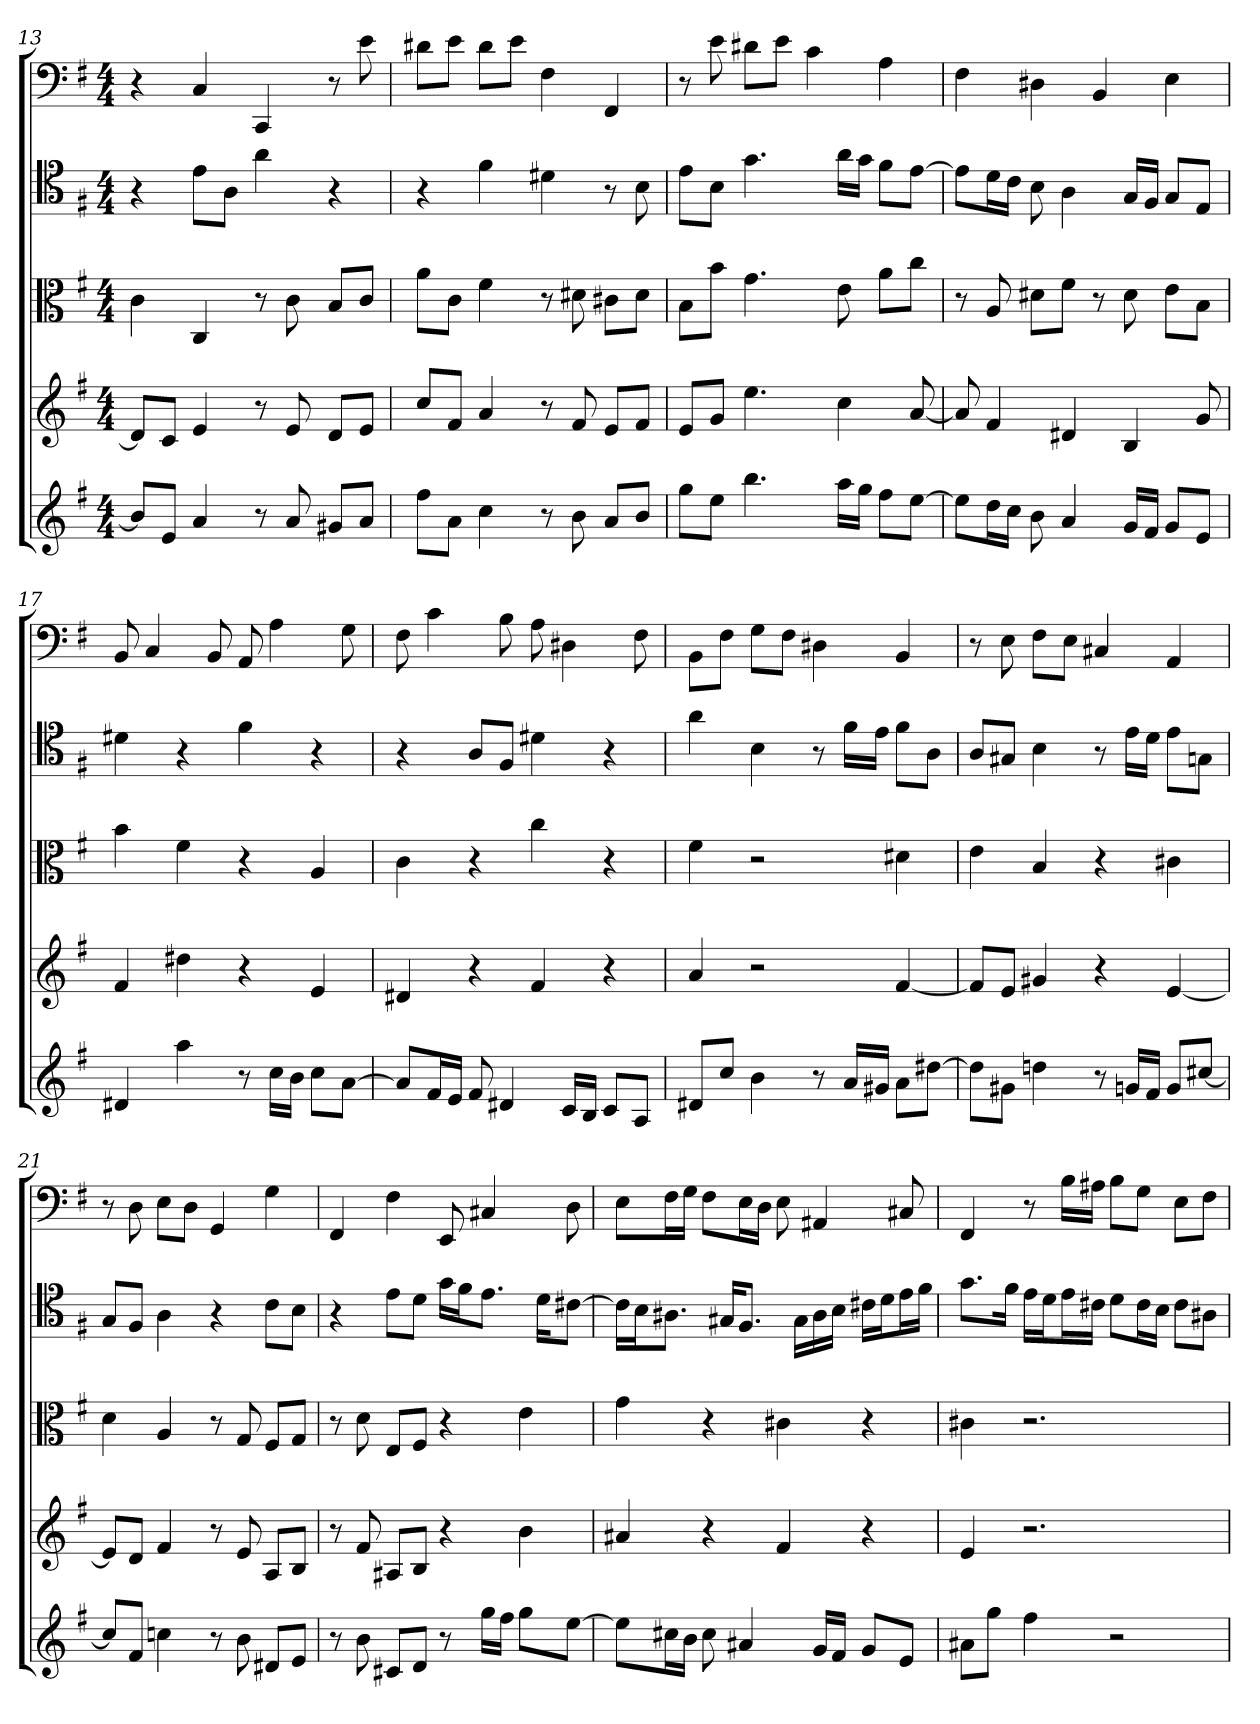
**kern	**kern	**kern	**kern	**kern
*part5	*part4	*part3	*part2	*part1
*staff5	*staff4	*staff3	*staff2	*staff1
*	*	*clefC3	*clefC4	*clefF4
*k[f#]	*k[f#]	*k[f#]	*k[f#]	*k[f#]
*e:	*e:	*e:	*e:	*e:
*M4/4	*M4/4	*M4/4	*M4/4	*M4/4
=13	=13	=13	=13	=13
8bL]	8dL]	4c	4r	4r
8eJ	8cJ	.	.	.
4a	4e	4C	8e\L	4C
.	.	.	8A\J	.
8r	8r	8r	4a	4CC
8a	8e	8c	.	.
8g#XL	8dL	8B/L	4r	8r
8aJ	8eJ	8c/J	.	8e
=14	=14	=14	=14	=14
8ff#L	8ccL	8a\L	4r	8d#X\L
8aJ	8f#J	8c\J	.	8e\J
4cc	4a	4f#	4f#	8d#\L
.	.	.	.	8e\J
8r	8r	8r	4d#X	4F#
8b	8f#	8d#X	.	.
8aL	8eL	8c#X\L	8r	4FF#
8bJ	8f#J	8d#\J	8B	.
=15	=15	=15	=15	=15
8ggL	8eL	8B\L	8e\L	8r
8eeJ	8gJ	8b\J	8B\J	8e
4.bb	4.ee	4.g	4.g	8d#X\L
.	.	.	.	8e\J
.	.	.	.	4c
16aaLL	4cc	8e	16a\LL	.
16ggJJ	.	.	16g\JJ	.
8ff#L	.	8a\L	8f#\L	4A
[8eeJ	[8a	8cc\J	[8e\J	.
=16	=16	=16	=16	=16
8eeL]	8a]	8r	8e\L]	4F#
16ddL	4f#	8A	16d\L	.
16ccJJ	.	.	16c\JJ	.
8b	.	8d#X\L	8B	4D#X
4a	4d#X	8f#\J	4A	.
.	.	8r	.	4BB
16gLL	4B	8d#	16G/LL	.
16f#JJ	.	.	16F#/JJ	.
8gL	.	8e\L	8G/L	4E
8eJ	8g	8B\J	8E/J	.
=17	=17	=17	=17	=17
4d#X	4f#	4b	4d#X	8BB
.	.	.	.	4C
4aa	4dd#X	4f#	4r	.
.	.	.	.	8BB
8r	4r	4r	4f#	8AA
16ccLL	.	.	.	4A
16bJJ	.	.	.	.
8ccL	4e	4A	4r	.
[8aJ	.	.	.	8G
=18	=18	=18	=18	=18
8aL]	4d#X	4c	4r	8F#
16f#L	.	.	.	4c
16eJJ	.	.	.	.
8f#	4r	4r	8A/L	.
4d#X	.	.	8F#/J	8B
.	4f#	4cc	4d#X	8A
16cLL	.	.	.	4D#X
16BJJ	.	.	.	.
8cL	4r	4r	4r	.
8AJ	.	.	.	8F#
=19	=19	=19	=19	=19
8d#XL	4a	4f#	4a	8BB\L
8ccJ	.	.	.	8F#\J
4b	2r	2r	4B	8G\L
.	.	.	.	8F#\J
8r	.	.	8r	4D#X
16aLL	.	.	16f#\LL	.
16g#XJJ	.	.	16e\JJ	.
8aL	[4f#	4d#X	8f#\L	4BB
[8dd#XJ	.	.	8A\J	.
=20	=20	=20	=20	=20
8dd#L]	8f#L]	4e	8A/L	8r
8g#XJ	8eJ	.	8G#X/J	8E
4ddn	4g#X	4B	4B	8F#\L
.	.	.	.	8E\J
8r	4r	4r	8r	4C#X
16gnLL	.	.	16e\LL	.
16f#JJ	.	.	16d\JJ	.
8gL	[4e	4c#X	8e\L	4AA
[8cc#XJ	.	.	8Gn\J	.
=21	=21	=21	=21	=21
8cc#L]	8eL]	4d	8G/L	8r
8f#J	8dJ	.	8F#/J	8D
4ccn	4f#	4A	4A	8E\L
.	.	.	.	8D\J
8r	8r	8r	4r	4GG
8b	8e	8G	.	.
8d#XL	8AL	8F#/L	8c\L	4G
8eJ	8BJ	8G/J	8B\J	.
=22	=22	=22	=22	=22
8r	8r	8r	4r	4FF#
8b	8f#	8d	.	.
8c#XL	8A#XL	8E/L	8e\L	4F#
8dJ	8BJ	8F#/J	8d\J	.
8r	4r	4r	16g\LL	8EE
.	.	.	16f#\J	.
16ggLL	.	.	8.e\J	4C#X
16ff#JJ	.	.	.	.
8ggL	4b	4e	.	.
.	.	.	16d\KL	.
[8eeJ	.	.	[8c#X\J	8D
=23	=23	=23	=23	=23
8eeL]	4a#X	4g	16c#\LL]	8E\L
.	.	.	16B\J	.
16cc#XL	.	.	8.A#X\J	16F#\L
16bJJ	.	.	.	16G\JJ
8cc#	4r	4r	.	8F#\L
.	.	.	16G#X/KL	.
4a#X	.	.	8.F#/J	16E\L
.	.	.	.	16D\JJ
.	4f#	4c#X	.	8E
.	.	.	16G#\LL	.
16gLL	.	.	16A#\	4AA#X
16f#JJ	.	.	16B\JJ	.
8gL	4r	4r	16c#X\LL	.
.	.	.	16d\J	.
8eJ	.	.	16e\L	8C#X
.	.	.	16f#\JJ	.
=24	=24	=24	=24	=24
8a#XL	4e	4c#X	8.g\L	4FF#
8ggJ	.	.	.	.
.	.	.	16f#\Jk	.
4ff#	2.r	2.r	16e\LL	8r
.	.	.	16d\J	.
.	.	.	16e\L	16B\LL
.	.	.	16c#X\JJ	16A#X\JJ
2r	.	.	8d\L	8B\L
.	.	.	16c#\L	8G\J
.	.	.	16B\JJ	.
.	.	.	8c#\L	8E\L
.	.	.	8A#X\J	8F#\J
=	=	=	=	=
*-	*-	*-	*-	*-
